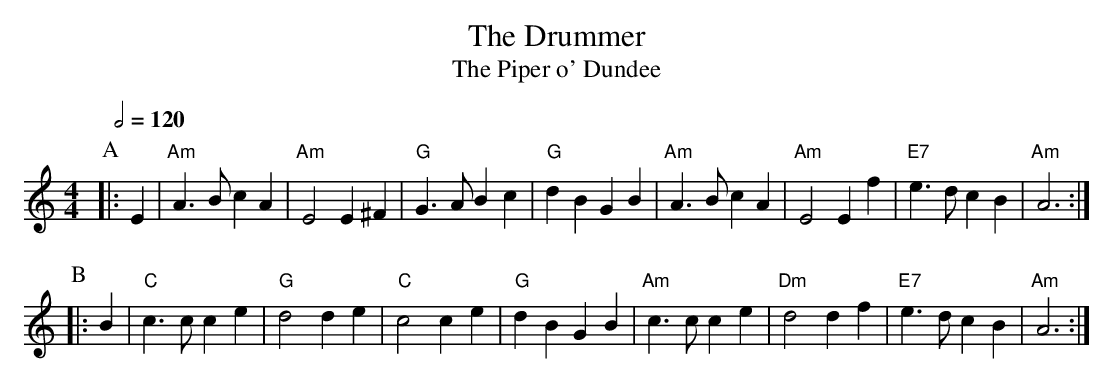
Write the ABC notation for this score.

X:1
T:The Drummer
T:The Piper o' Dundee
Q:1/2=120
M:4/4
L:1/4
K:Am
P:A
|:E | "Am"A3/B/ cA | "Am"E2 E^F | "G"G3/A/ Bc | "G"dB GB |\
"Am"A3/B/ cA | "Am"E2 Ef | "E7"e3/d/ cB | "Am"A3 :|
P:B
|:B | "C"c3/c/ ce | "G"d2 de | "C"c2 ce | "G"dB GB |\
"Am"c3/c/ ce | "Dm"d2 df | "E7"e3/d/ cB | "Am"A3 :|
